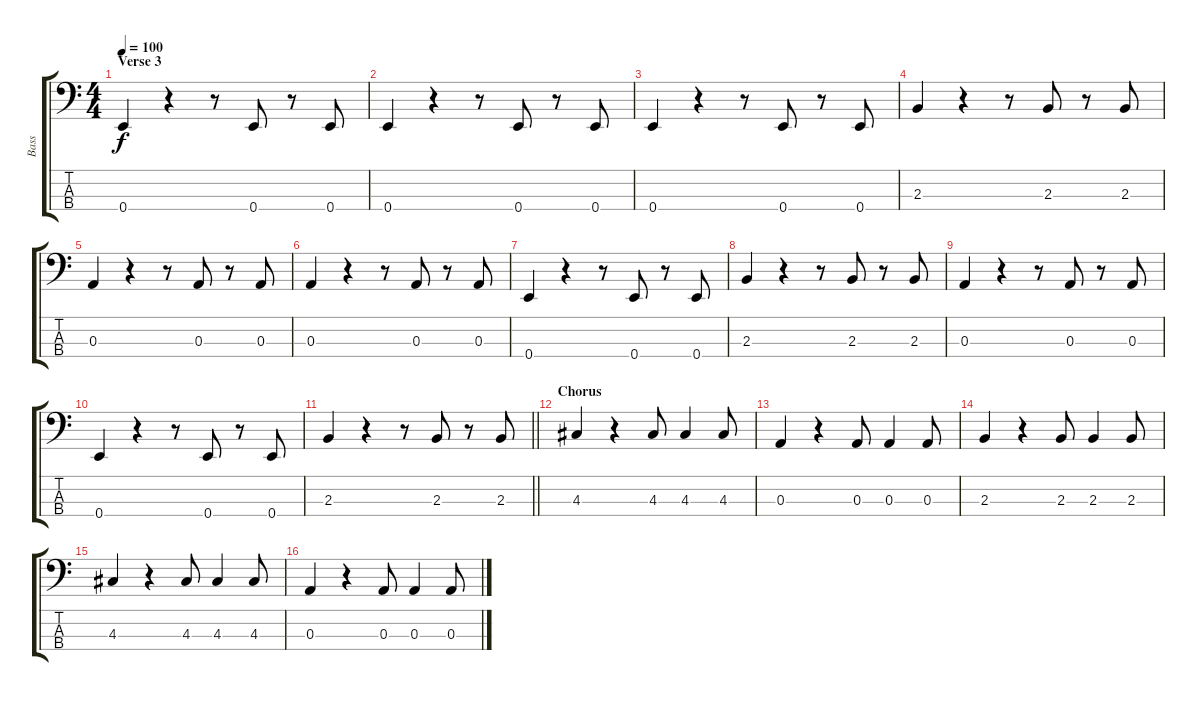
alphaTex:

\track ("Bass" "Bass") {instrument electricbassfinger}
\staff {score tabs}
\tuning (G2 D2 A1 E1) {hide}
\ts (4 4)
\section ("" "Verse 3")
\tempo 100
\clef f4
\ks c
0.4.4{dy f} r.4 r.8 0.4.8 r.8 0.4.8 |
0.4.4 r.4 r.8 0.4.8 r.8 0.4.8 |
0.4.4 r.4 r.8 0.4.8 r.8 0.4.8 |
2.3.4 r.4 r.8 2.3.8 r.8 2.3.8 |
0.3.4 r.4 r.8 0.3.8 r.8 0.3.8 |
0.3.4 r.4 r.8 0.3.8 r.8 0.3.8 |
0.4.4 r.4 r.8 0.4.8 r.8 0.4.8 |
2.3.4 r.4 r.8 2.3.8 r.8 2.3.8 |
0.3.4 r.4 r.8 0.3.8 r.8 0.3.8 |
0.4.4 r.4 r.8 0.4.8 r.8 0.4.8 |
\barLineRight lightlight
2.3.4 r.4 r.8 2.3.8 r.8 2.3.8 |
\section ("" "Chorus")
4.3.4 r.4 4.3.8 4.3.4 4.3.8 |
0.3.4 r.4 0.3.8 0.3.4 0.3.8 |
2.3.4 r.4 2.3.8 2.3.4 2.3.8 |
4.3.4 r.4 4.3.8 4.3.4 4.3.8 |
0.3.4 r.4 0.3.8 0.3.4 0.3.8
